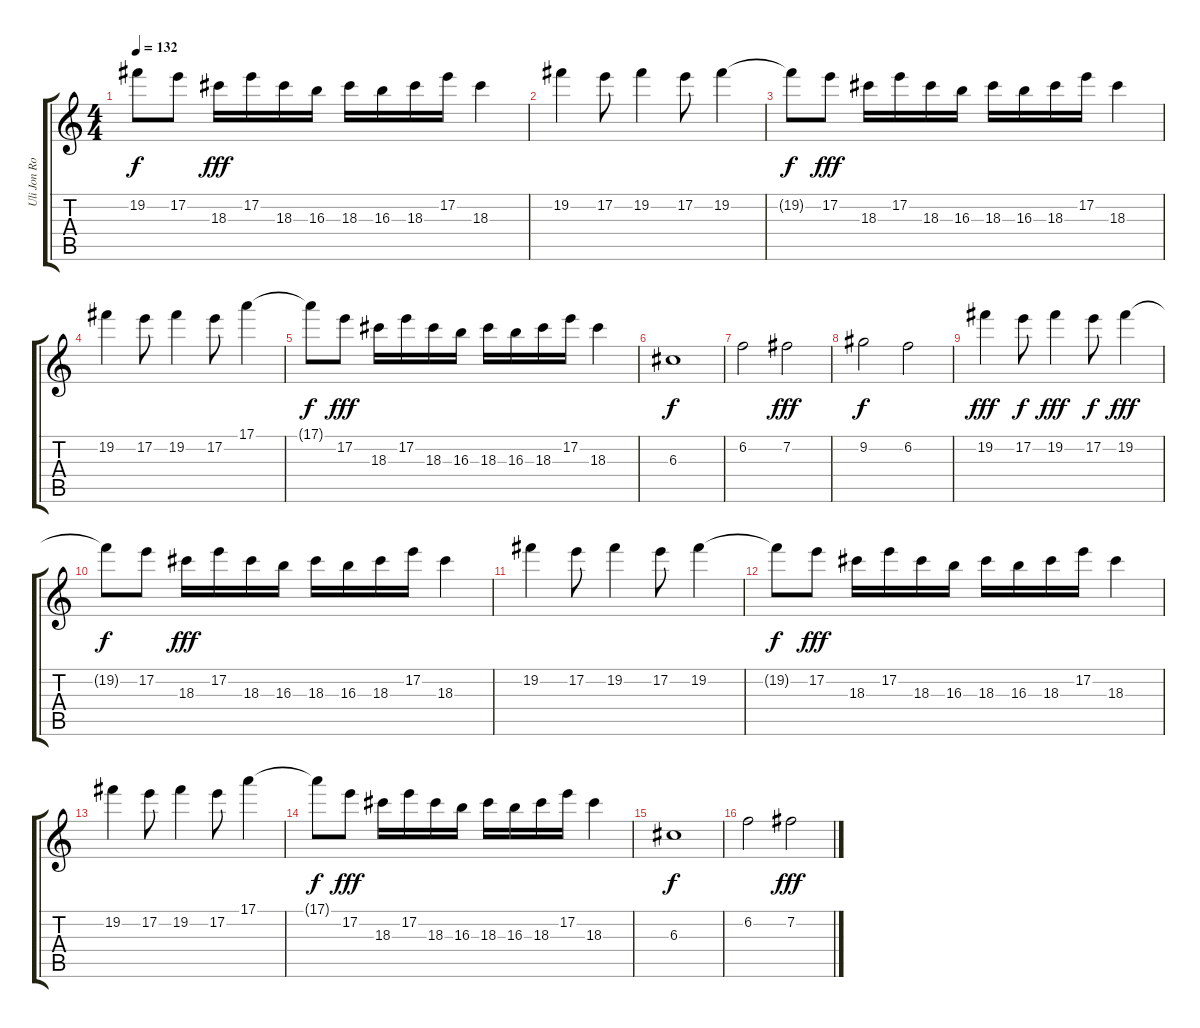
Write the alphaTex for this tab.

\track ("Uli Jon Roth" "Uli Jon Ro") {instrument overdrivenguitar}
\staff {score tabs}
\tuning (E4 B3 G3 D3 A2 E2) {hide}
\ts (4 4)
\tempo 132
\clef g2
\ks c
19.2{t}.8{dy f} 17.2.8 18.3.16{dy fff} 17.2.16 18.3.16 16.3.16 18.3.16 16.3.16 18.3.16 17.2.16 18.3.4 |
19.2.4 17.2.8 19.2.4 17.2.8 19.2.4 |
19.2{t}.8{dy f} 17.2.8{dy fff} 18.3.16 17.2.16 18.3.16 16.3.16 18.3.16 16.3.16 18.3.16 17.2.16 18.3.4 |
19.2.4 17.2.8 19.2.4 17.2.8 17.1.4 |
17.1{t}.8{dy f} 17.2.8{dy fff} 18.3.16 17.2.16 18.3.16 16.3.16 18.3.16 16.3.16 18.3.16 17.2.16 18.3.4 |
6.3.1{dy f} |
6.2.2 7.2.2{dy fff} |
9.2.2{dy f} 6.2.2 |
19.2.4{dy fff} 17.2.8{dy f} 19.2.4{dy fff} 17.2.8{dy f} 19.2.4{dy fff} |
19.2{t}.8{dy f} 17.2.8 18.3.16{dy fff} 17.2.16 18.3.16 16.3.16 18.3.16 16.3.16 18.3.16 17.2.16 18.3.4 |
19.2.4 17.2.8 19.2.4 17.2.8 19.2.4 |
19.2{t}.8{dy f} 17.2.8{dy fff} 18.3.16 17.2.16 18.3.16 16.3.16 18.3.16 16.3.16 18.3.16 17.2.16 18.3.4 |
19.2.4 17.2.8 19.2.4 17.2.8 17.1.4 |
17.1{t}.8{dy f} 17.2.8{dy fff} 18.3.16 17.2.16 18.3.16 16.3.16 18.3.16 16.3.16 18.3.16 17.2.16 18.3.4 |
6.3.1{dy f} |
6.2.2 7.2.2{dy fff}
